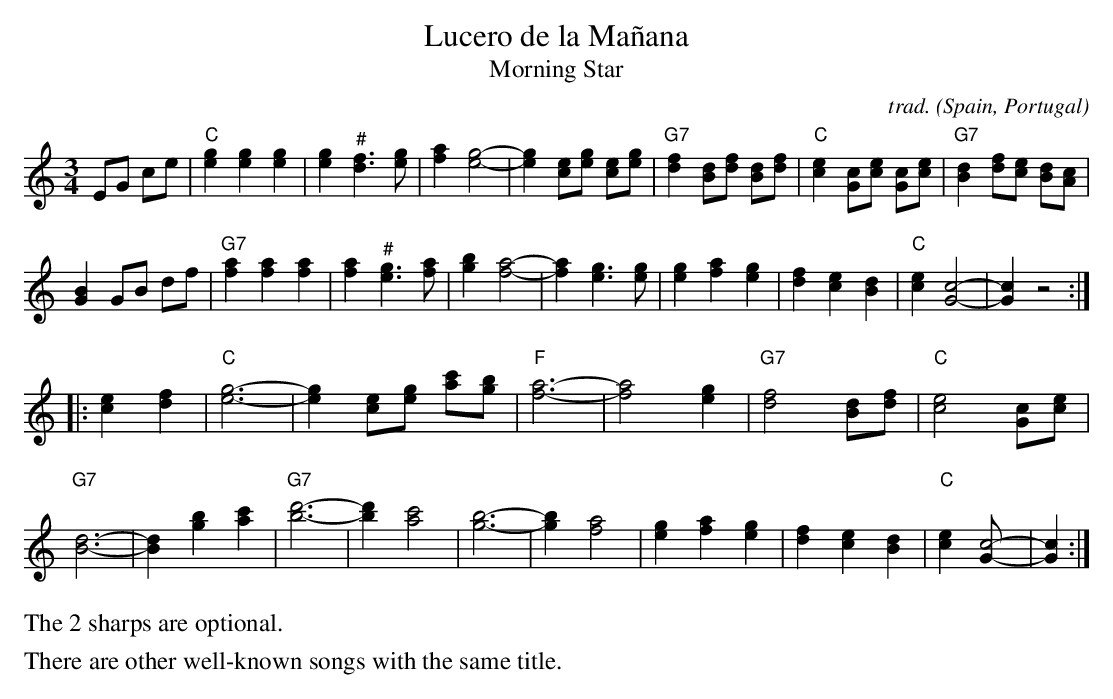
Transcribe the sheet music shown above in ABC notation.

X:1
T: Lucero de la Ma\~nana
T: Morning Star
C: trad.
O: Spain, Portugal
M: 3/4
L: 1/8
K: C
EG ce |\
"C"[g2e2] [g2e2] [g2e2] | [g2e2] "^#"[f3d3] [ge] | [a2f2] [g4-e4-] | [g2e2] [ec][ge] [ec][ge] |\
"G7"[f2d2] [dB][fd] [dB][fd] | "C"[e2c2] [cG][ec] [cG][ec] | "G7"[d2B2] [fd][ec] [dB][cA] |
[B2G2] GB df | "G7"[a2f2] [a2f2] [a2f2] | [a2f2] "^#"[g3e3] [af] | [b2g2] [a4-f4-] | [a2f2] [g3e3] [ge] |\
[g2e2] [a2f2] [g2e2] | [f2d2] [e2c2] [d2B2] | "C"[e2c2] [c4-G4-] | [c2G2] z4 :|
|: [e2c2] [f2d2] |\
"C"[g6-e6-] | [g2e2] [ec][ge] [c'a][bg] | "F"[a6-f6-] |\
[a4f4] [g2e2] | "G7"[f4d4] [dB][fd] | "C"[e4c4] [cG][ec] |
"G7"[d6-B6-] | [d2B2] [b2g2] [c'2a2] | "G7"[d'6-b6-] | [d'2b2] [c'4a4] | [b6-g6-] |\
[b2g2] [a4f4] | [g2e2] [a2f2] [g2e2] | [f2d2] [e2c2] [d2B2] | "C"[e2c2] [c4-G-] | [c2G2] :|
